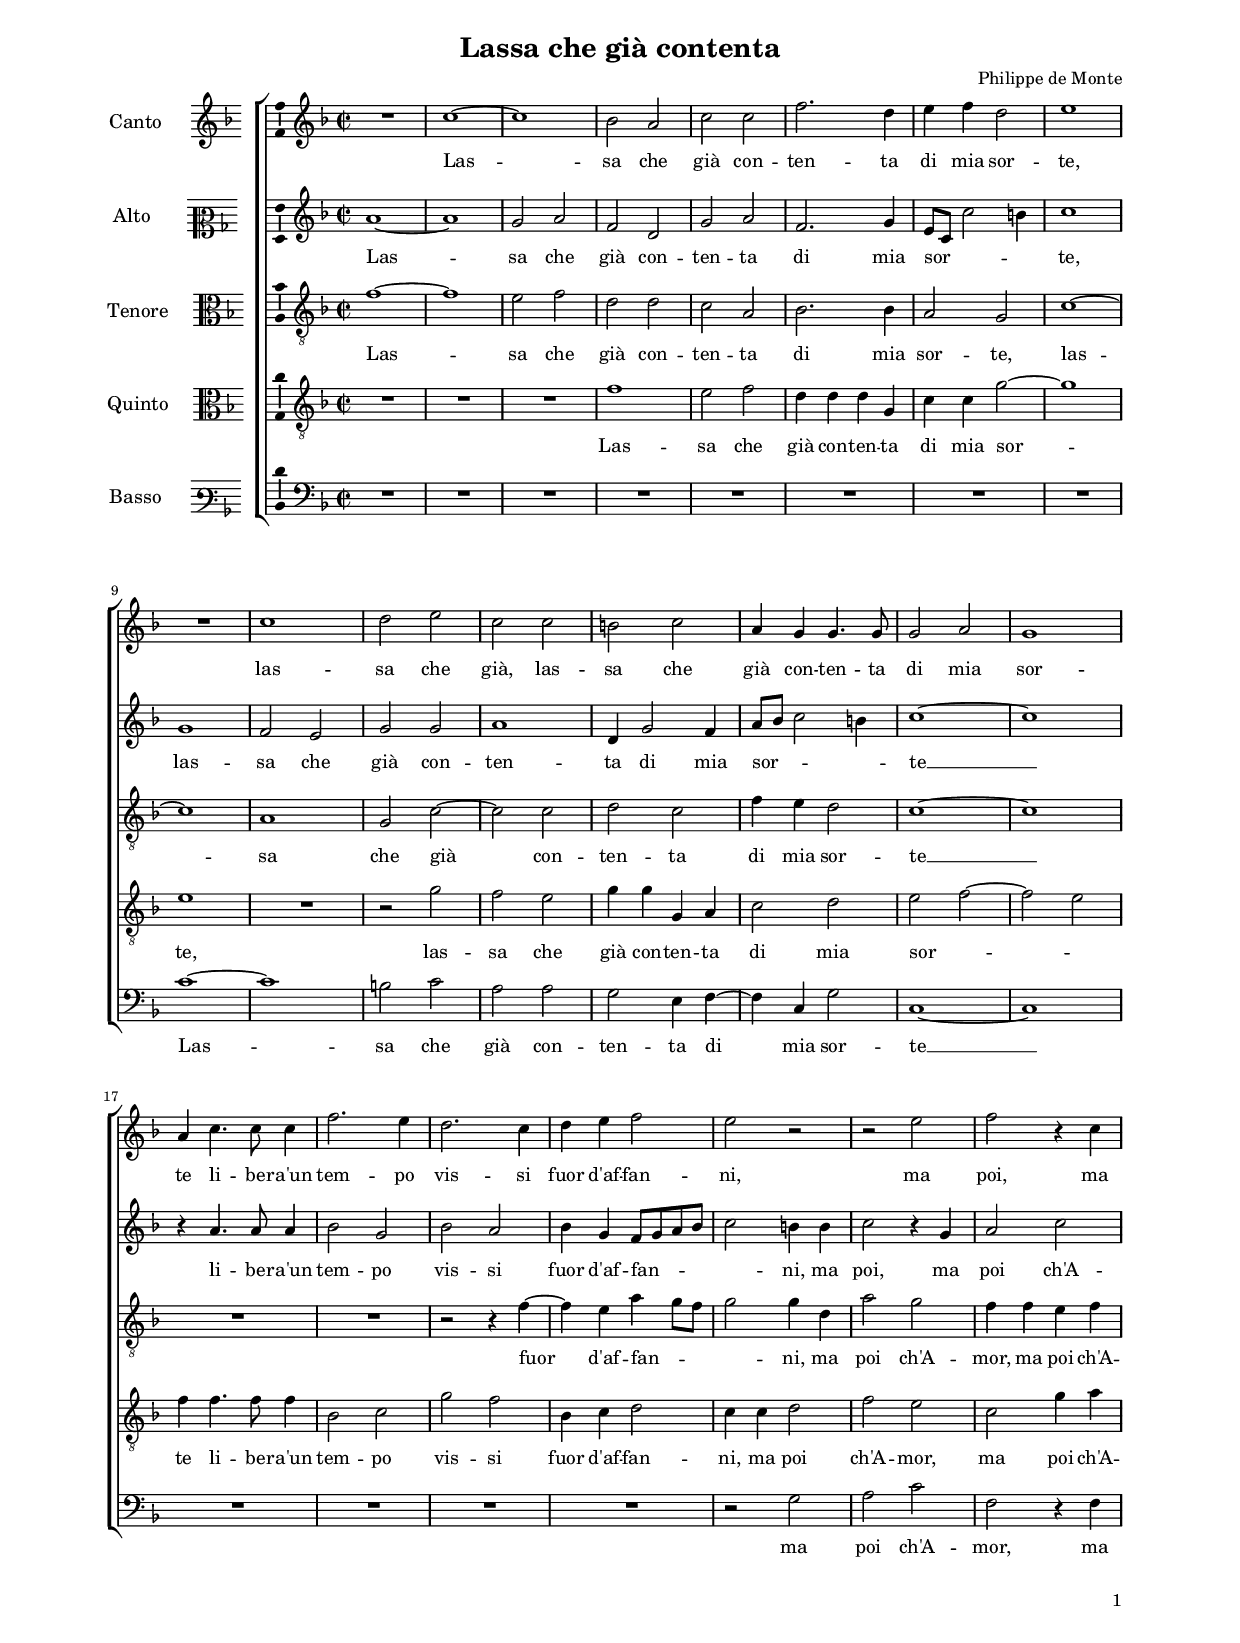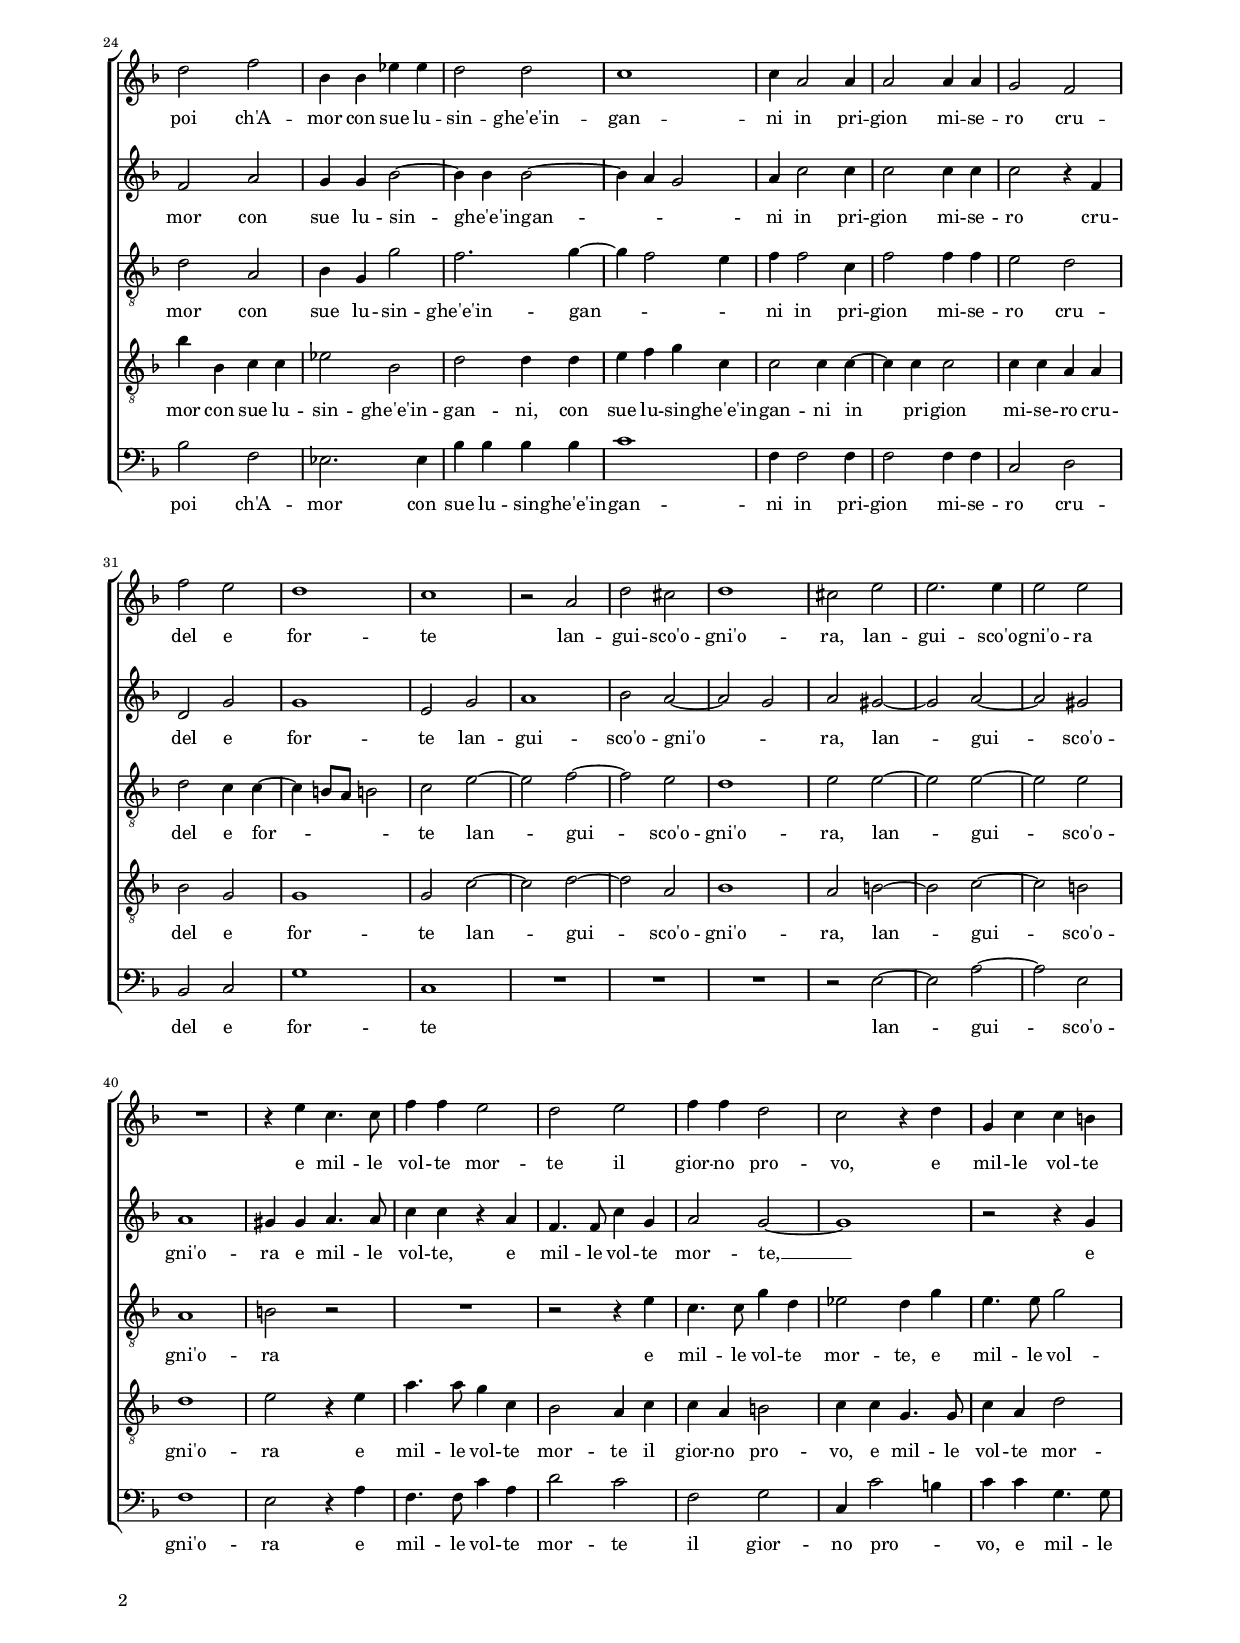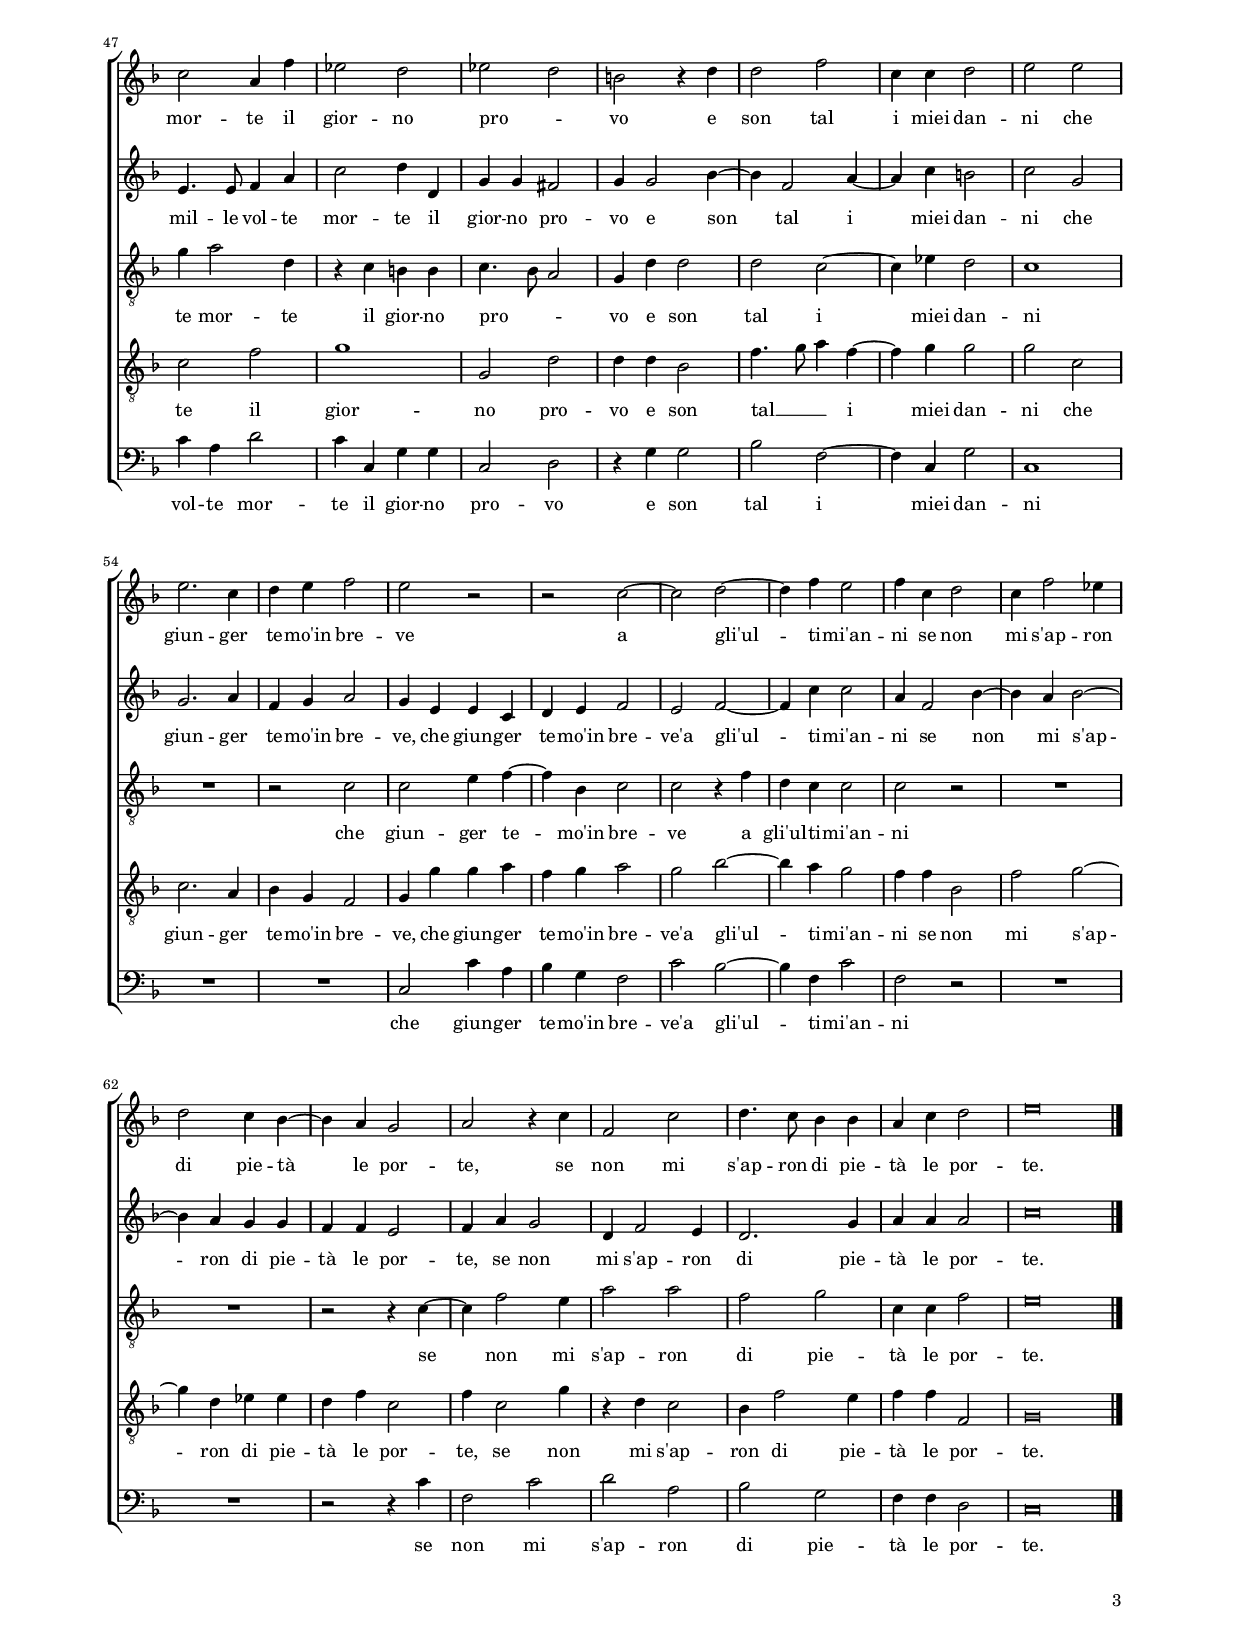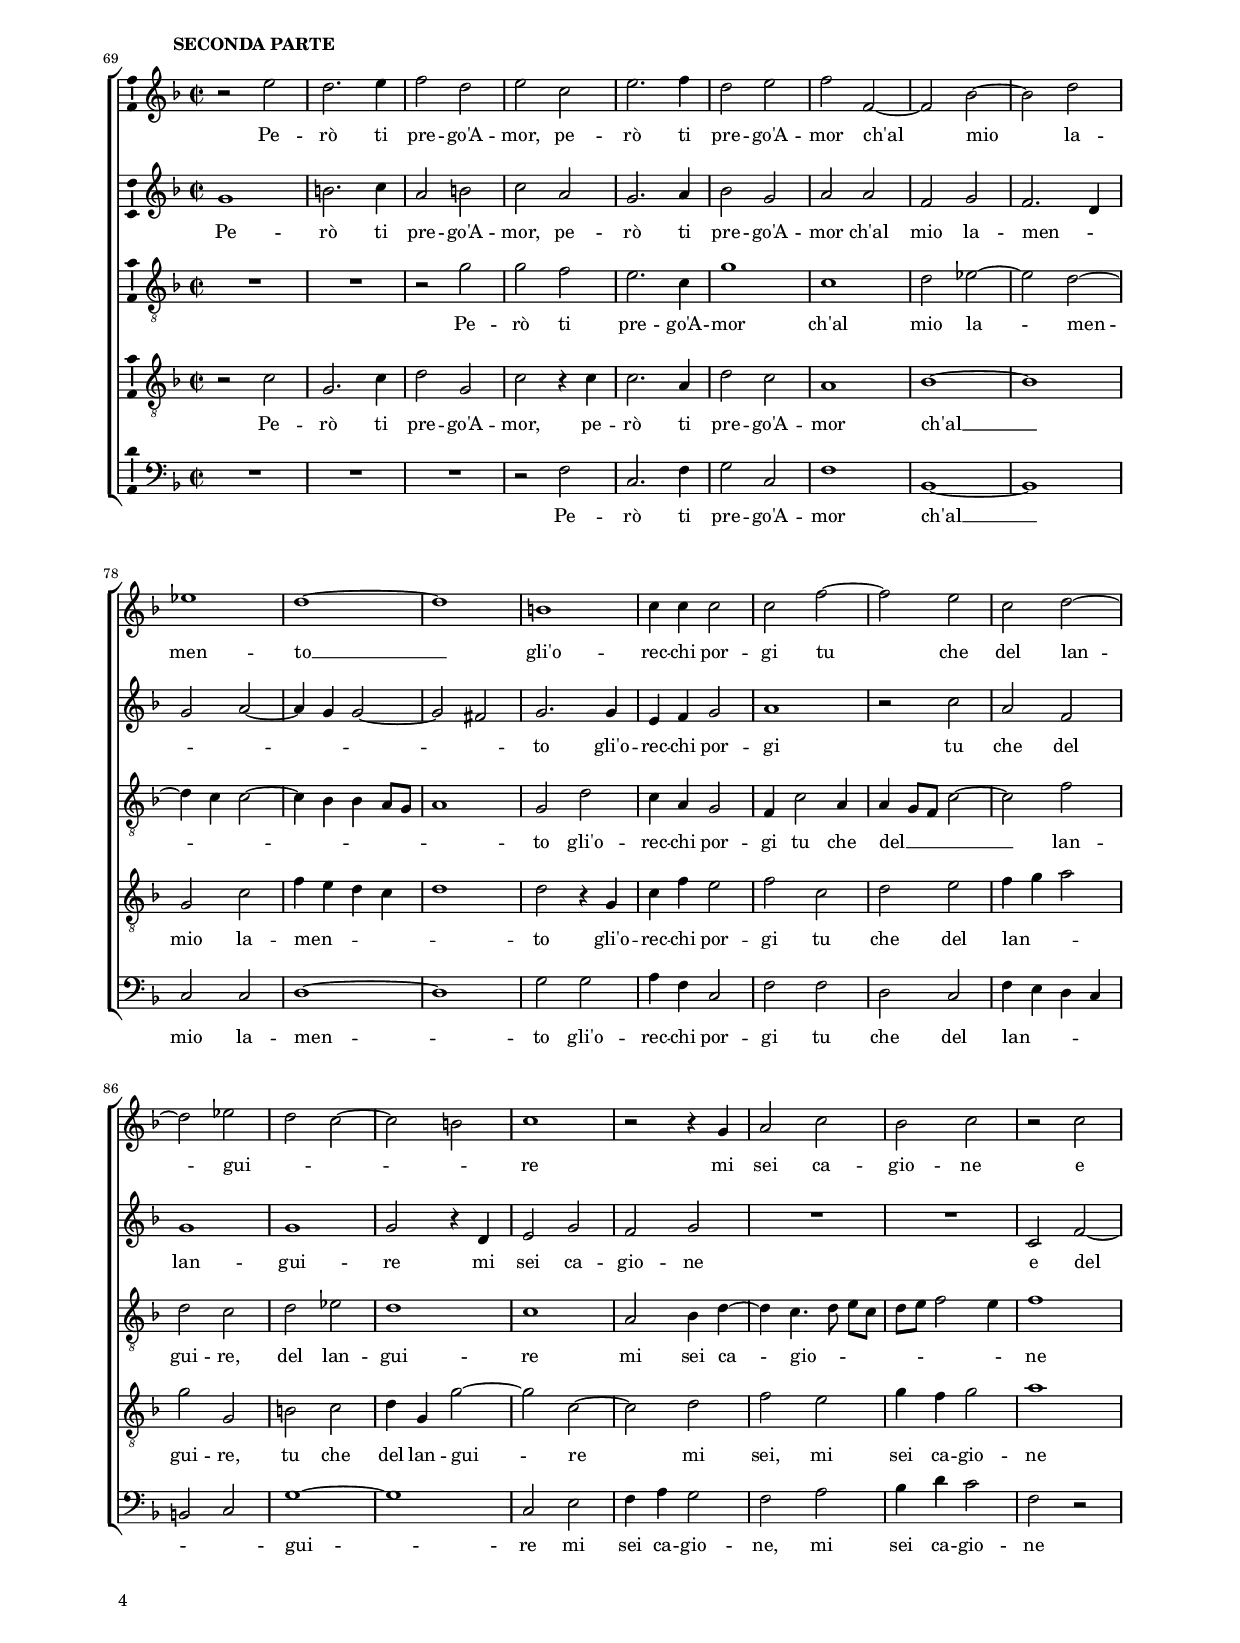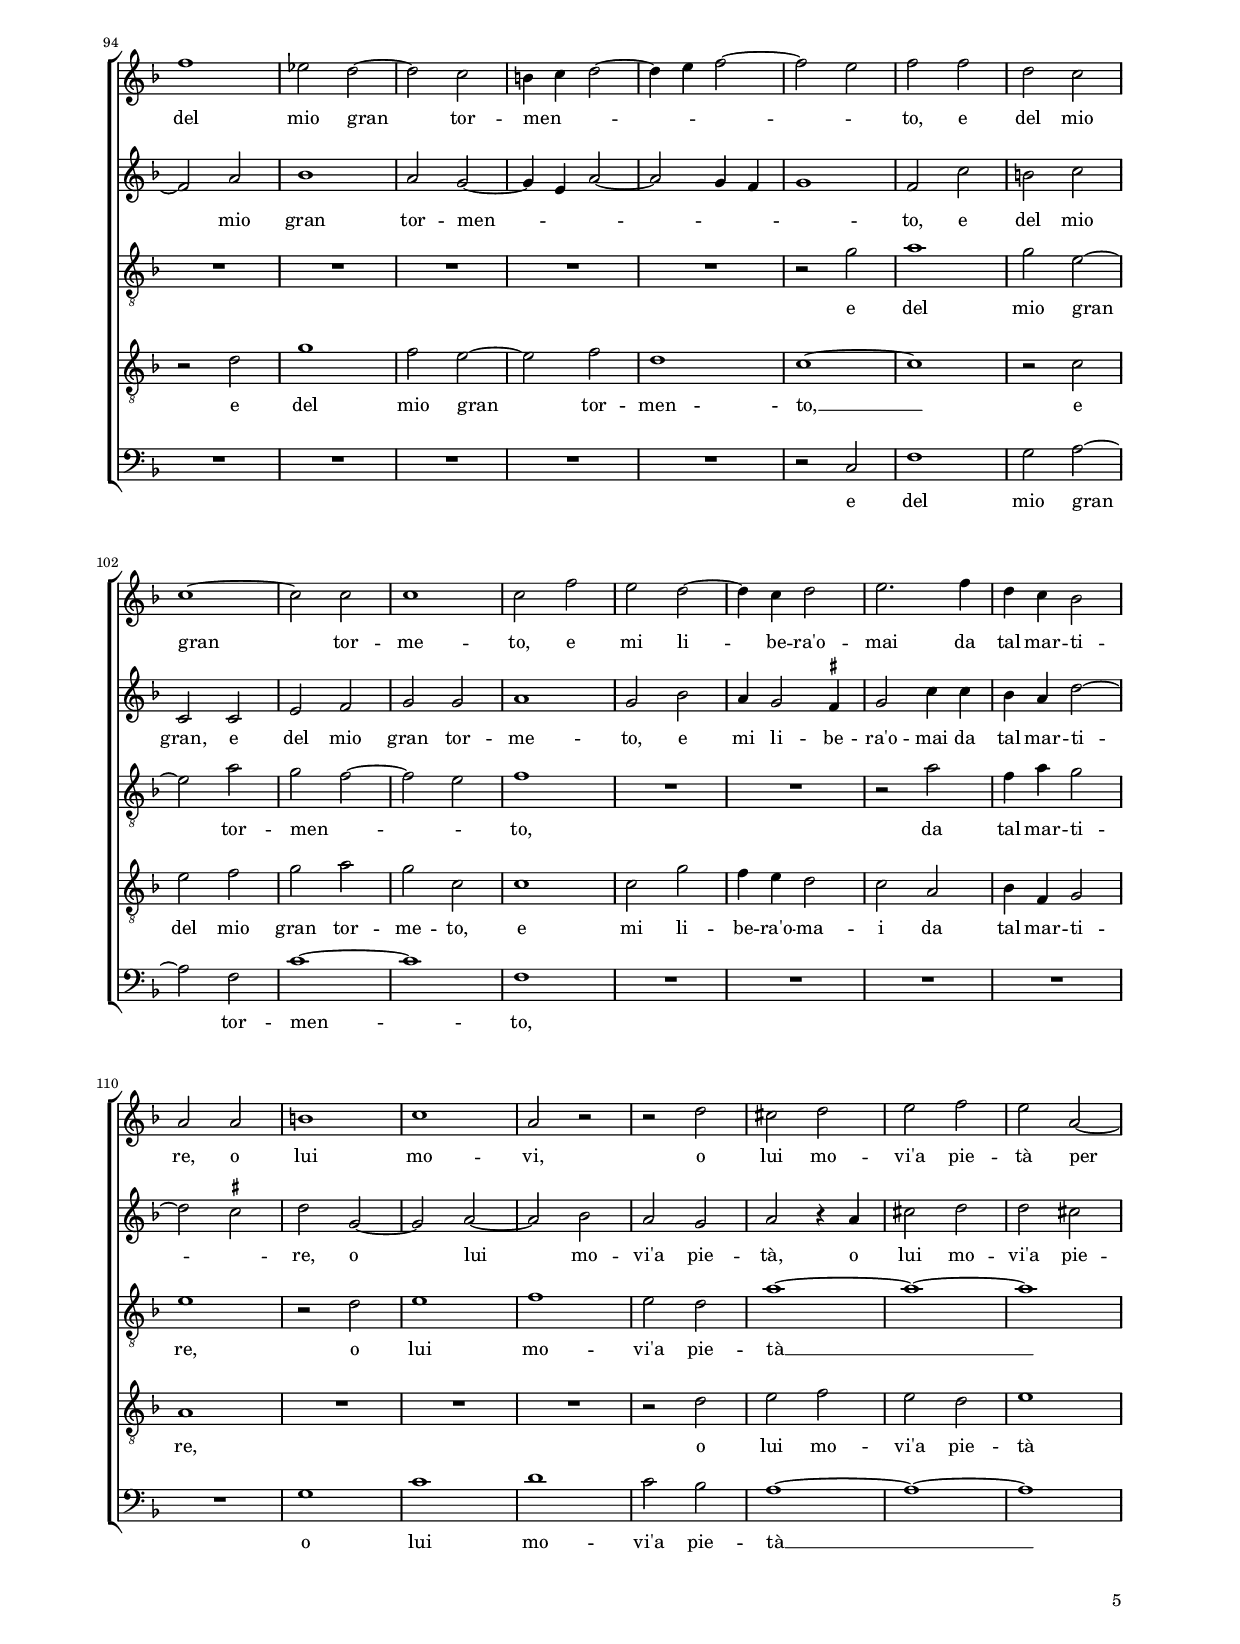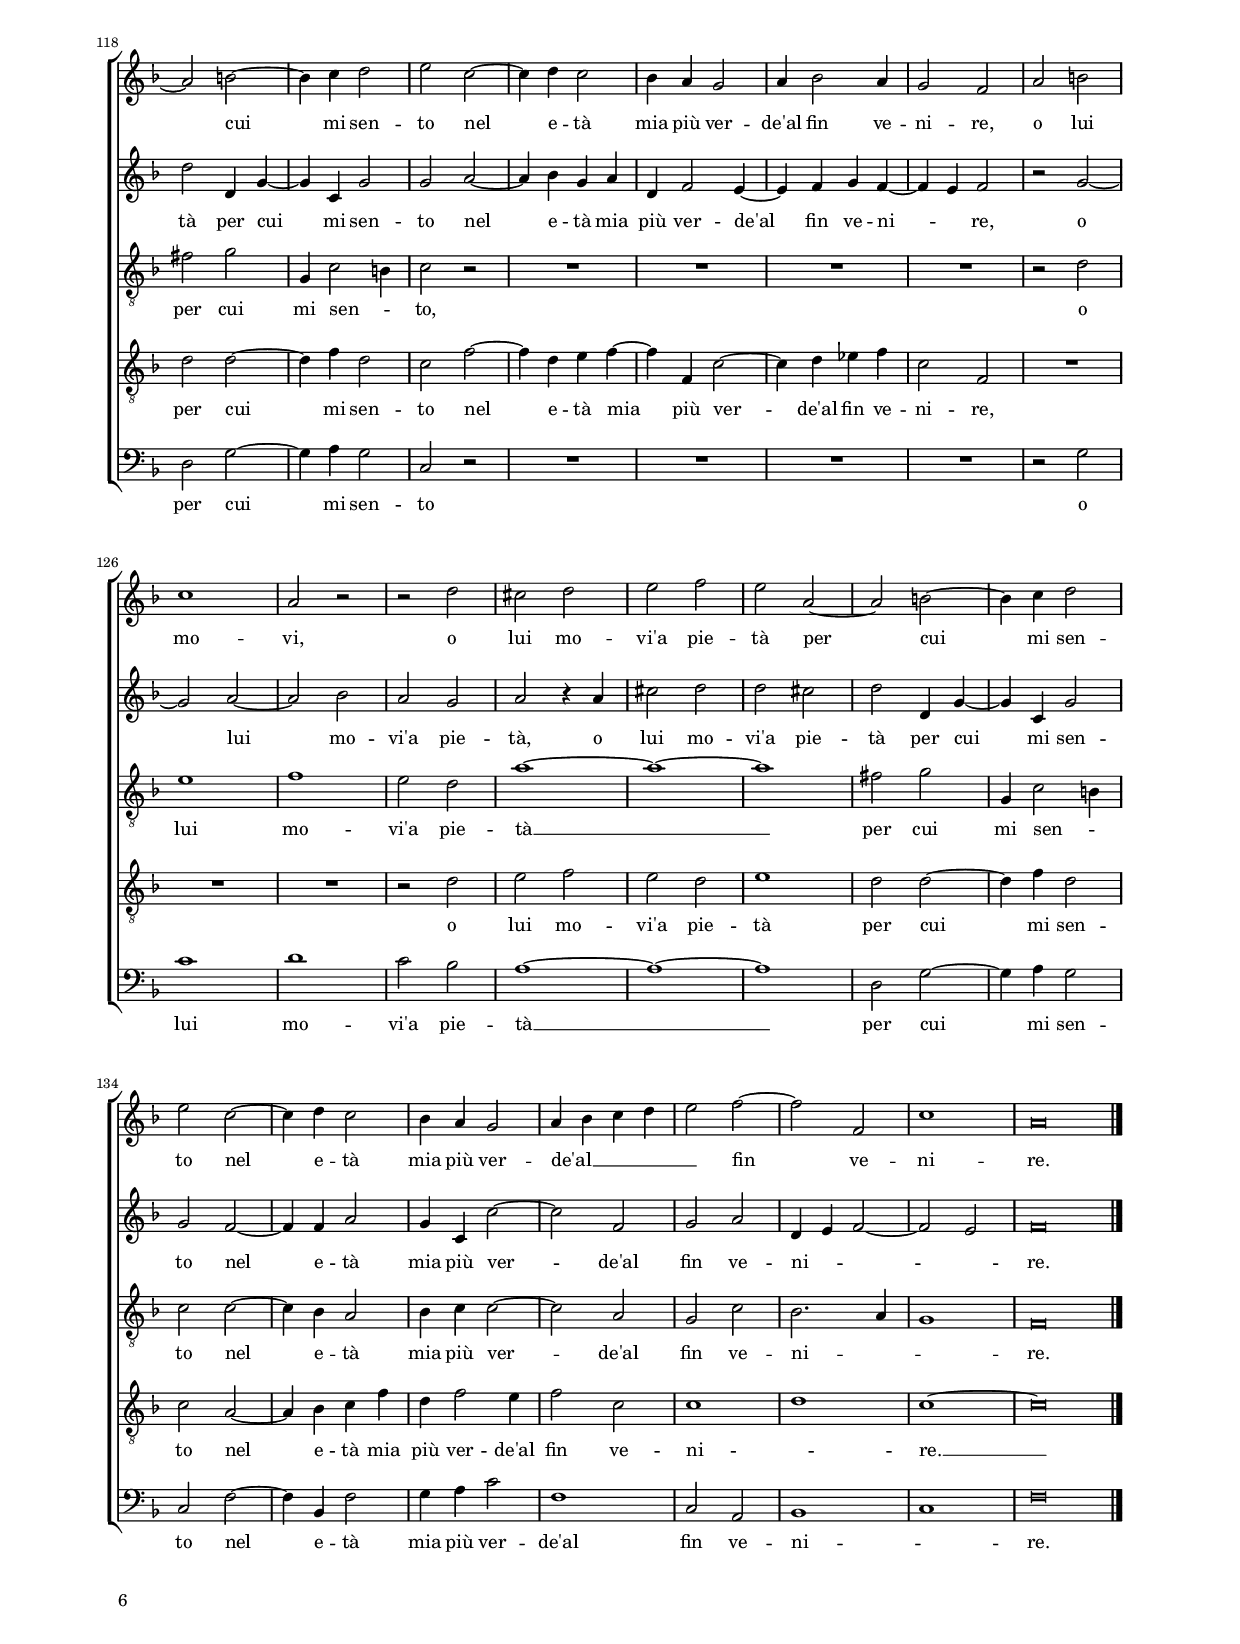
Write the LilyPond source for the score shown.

\header
{
	title="Lassa che già contenta"
	composer="Philippe de Monte"
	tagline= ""
}

\version "2.24.4"
\language deutsch
#(set-global-staff-size 15)
% #(set-default-paper-size "letter")
#(ly:set-option 'point-and-click #f)


	
	ficta = { \once \set suggestAccidentals = ##t }
	
	forget = #(define-music-function (music) (ly:music?) #{
		\accidentalStyle forget
		$music
		\accidentalStyle default
		#})
	
	ki = \autoBeamOff
	be = \autoBeamOn


\paper
	{
	top-margin = 1.8 \cm
	bottom-margin = 1.2 \cm
	left-margin = 2 \cm
	right-margin = 2 \cm
	ragged-bottom = ##f
	ragged-last-bottom = ##t
	print-page-number = ##f
	score-system-spacing = #'((basic-distance . 16) (minimum-distance . 14) (padding . 5) (strechability . 150))
	system-system-spacing = #'((basic-distance . 16) (minimum-distance . 14) (padding . 5) (strechability . 150))
	oddFooterMarkup=\markup   \fill-line { "" \fromproperty #'page:page-number-string }
	evenFooterMarkup=\markup  \fill-line { \fromproperty #'page:page-number-string "" }
	last-bottom-spacing = #'((basic-distance . 12) (minimum-distance . 7) (padding . 4))
	systems-per-page = 3
	page-count = 6
%	min-systems-per-page = 3
	}

global = {
	\key f \major
	\time 2/2
	\set Score.tempoHideNote = ##t
	\tempo 4 = 140
	\skip 1*67
	\set Score.measureLength = #(ly:make-moment 2/1)
	\skip 1*2 \bar "|."
	}


incipitcantus = \markup { \score {
	{
	\set Staff.instrumentName = \markup { \fontsize #1 "Canto" }
	\key f \major
	\clef violin
	s4 \bar ""
	}
	\layout  {
	raggedright = ##t
	indent = 1.8 \cm
	line-width = 2.5 \cm
	\context { \Staff \remove Time_signature_engraver }
	\override Staff.Clef.Y-extent = #'(0 . 0)
	}} \hspace #1 }


incipitaltus = \markup { \score {
	{
	\set Staff.instrumentName = \markup { \fontsize #1 "Alto" }
	\key f \major
	\clef mezzosoprano
	s4 \bar ""
	}
	\layout  {
	raggedright = ##t
	indent = 1.8 \cm
	line-width = 2.5 \cm
	\context { \Staff \remove Time_signature_engraver }
	\override Staff.Clef.Y-extent = #'(0 . 0)
	}} \hspace #1 }


incipittenor = \markup { \score {
	{
	\set Staff.instrumentName = \markup { \fontsize #1 "Tenore" }
	\key f \major
	\clef alto
	s4 \bar ""
	}
	\layout  {
	raggedright = ##t
	indent = 1.8 \cm
	line-width = 2.5 \cm
	\context { \Staff \remove Time_signature_engraver }
	\override Staff.Clef.Y-extent = #'(0 . 0)
	}} \hspace #1 }


incipitquintus = \markup { \score {
	{
	\set Staff.instrumentName = \markup { \fontsize #1 "Quinto" }
	\key f \major
	\clef alto
	s4 \bar ""
	}
	\layout  {
	raggedright = ##t
	indent = 1.8 \cm
	line-width = 2.5 \cm
	\context { \Staff \remove Time_signature_engraver }
	\override Staff.Clef.Y-extent = #'(0 . 0)
	}} \hspace #1 }


incipitbassus = \markup { \score {
	{
	\set Staff.instrumentName = \markup { \fontsize #1 "Basso" }
	\key f \major
	\clef varbaritone
	s4 \bar ""
	}
	\layout  {
	raggedright = ##t
	indent = 1.8 \cm
	line-width = 2.5 \cm
	\context { \Staff \remove Time_signature_engraver }
	\override Staff.Clef.Y-extent = #'(0 . 0)
	}} \hspace #1 }


cantus =  \relative c''
	{
	R1
	c1~
	c1
	b2 a
%5
	c2 c |
	f2. d4
	e4 f d2
	e1
	R1
%10
	c1 |
	d2 e
	c2 c
	h2 c
	a4 g g4. g8
%15
	g2 a |
	g1
	a4 c4. c8 c4
	f2. e4
	d2. c4
%20
	d4 e f2 |
	e2 r
	r2 e
	f2 r4 c
	d2 f
%25
	b,4 b es es |
	d2 d
	c1
	c4 a2 a4
	a2 a4 a
%30
	g2 f |
	f'2 e
	d1
	c1
	r2 a
%35
	d2 cis |
	d1
	cis2 e
	e2. e4
	e2 e
%40
	R1 |
	r4 e c4. c8
	f4 f e2
	d2 e
	f4 f d2
%45
	c2 r4 d |
	g,4 c c h
	c2 a4 f'
	es2 d
	es2 d
%50
	h2 r4 d |
	d2 f
	c4 c d2
	e2 e
	e2. c4
%55
	d4 e f2 |
	e2 r
	r2 c~
	c2 d~
	d4 f e2
%60
	f4 c d2 |
	c4 f2 es4
	d2 c4 b~
	b4 a g2
	a2 r4 c
%65
	f,2 c' |
	d4. c8 b4 b
	a4 c d2
	e\breve |
	}


altus =  \relative c'
	{
	a'1~
	a1
	g2 a
	f2 d
%5
	g2 a |
	f2. g4
	e8 c c'2 h4
	c1
	g1
%10
	f2 e |
	g2 g
	a1
	d,4 g2 f4
	a8 b c2 h4
%15
	c1~ |
	c1
	r4 a4. a8 a4
	b2 g
	b2 a
%20
	b4 g f8 g a b |
	c2 h4 h
	c2 r4 g
	a2 c
	f,2 a
%25
	g4 g b2~ |
	b4 b b2~
	b4 a g2
	a4 c2 c4
	c2 c4 c
%30
	c2 r4 f, |
	d2 g
	g1
	e2 g
	a1
%35
	b2 a~ |
	a2 g
	a2 gis~
	gis2 a~
	a2 gis
%40
	a1 |
	gis4 gis a4. a8
	c4 c r a
	f4. f8 c'4 g
	a2 g~
%45
	g1 |
	r2 r4 g
	e4. e8 f4 a
	c2 d4 d,
	g4 g fis2
%50
	g4 g2 b4~ |
	b4 f2 a4~
	a4 c h2
	c2 g
	g2. a4
%55
	f4 g a2 |
	g4 e e c
	d4 e f2
	e2 f~
	f4 c' c2
%60
	a4 f2 b4~ |
	b4 a b2~
	b4 a g g
	f4 f e2
	f4 a g2
%65
	d4 f2 e4 |
	d2. g4
	a4 a a2
	c\breve |
	}


tenor =  \relative c'
	{
	f1~
	f1
	e2 f
	d2 d
%5
	c2 a |
	b2. b4
	a2 g
	c1~
	c1
%10
	a1 |
	g2 c~
	c2 c
	d2 c
	f4 e d2
%15
	c1~ |
	c1
	R1
	R1
	r2 r4 f~
%20
	f4 e a g8 f |
	g2 g4 d
	a'2 g
	f4 f e f
	d2 a
%25
	b4 g g'2 |
	f2. g4~
	g4 f2 e4
	f4 f2 c4
	f2 f4 f
%30
	e2 d |
	d2 c4 c~
	c4 h8 a h!2
	c2 e~
	e2 f~
%35
	f2 e |
	d1
	e2 e~
	e2 e~
	e2 e
%40
	a,1 |
	h2 r
	R1
	r2 r4 e
	c4. c8 g'4 d
%45
	es2 d4 g |
	e4. e8 g2
	g4 a2 d,4
	r4 c h h
	c4. b8 a2
%50
	g4 d' d2 |
	d2 c~
	c4 es d2
	c1
	R1
%55
	r2 c |
	c2 e4 f~
	f4 b, c2
	c2 r4 f
	d4 c c2
%60
	c2 r |
	R1
	R1
	r2 r4 c~
	c4 f2 e4
%65
	a2 a |
	f2 g
	c,4 c f2
	e\breve |
	}


quintus  =  \relative c'
	{
	R1
	R1
	R1
	f1
%5
	e2 f |
	d4 d d g,
	c4 c g'2~
	g1
	e1
%10
	R1 |
	r2 g
	f2 e
	g4 g g, a
	c2 d
%15
	e2 f~ |
	f2 e
	f4 f4. f8 f4
	b,2 c
	g'2 f
%20
	b,4 c d2 |
	c4 c d2
	f2 e
	c2 g'4 a
	b4 b, c c
%25
	es2 b |
	d2 d4 d
	e4 f g c,
	c2 c4 c~
	c4 c c2
%30
	c4 c a a |
	b2 g
	g1
	g2 c~
	c2 d~
%35
	d2 a |
	b1
	a2 h~
	h2 c~
	c2 h
%40
	d1 |
	e2 r4 e
	a4. a8 g4 c,
	b2 a4 c
	c4 a h2
%45
	c4 c g4. g8 |
	c4 a d2
	c2 f
	g1
	g,2 d'
%50
	d4 d b2 |
	f'4. g8 a4 f~
	f4 g g2
	g2 c,
	c2. a4
%55
	b4 g f2 |
	g4 g' g a
	f4 g a2
	g2 b~
	b4 a g2
%60
	f4 f b,2 |
	f'2 g~
	g4 d es es
	d4 f c2
	f4 c2 g'4
%65
	r4 d c2 |
	b4 f'2 e4
	f4 f f,2
	g\breve |
	}


bassus  =  \relative c
	{
	R1
	R1
	R1
	R1
%5
	R1 |
	R1
	R1
	R1
	c'1~
%10
	c1 |
	h2 c
	a2 a
	g2 e4 f~
	f4 c g'2
%15
	c,1~ |
	c1
	R1
	R1
	R1
%20
	R1 |
	r2 g'
	a2 c
	f,2 r4 f
	b2 f
%25
	es2. es4 |
	b'4 b b b
	c1
	f,4 f2 f4
	f2 f4 f
%30
	c2 d |
	b2 c
	g'1
	c,1
	R1
%35
	R1 |
	R1
	r2 e~
	e2 a~
	a2 e
%40
	f1 |
	e2 r4 a
	f4. f8 c'4 a
	d2 c
	f,2 g
%45
	c,4 c'2 h4 |
	c4 c g4. g8
	c4 a d2
	c4 c, g' g
	c,2 d
%50
	r4 g g2 |
	b2 f~
	f4 c g'2
	c,1
	R1
%55
	R1 |
	c2 c'4 a
	b4 g f2
	c'2 b~
	b4 f c'2
%60
	f,2 r |
	R1
	R1
	r2 r4 c'
	f,2 c'
%65
	d2 a |
	b2 g
	f4 f d2
	c\breve |
	}


lyricscantus = \lyricmode {
	Las -- sa che già con -- ten -- ta di mia sor -- te,
	las -- sa che già,
	las -- sa che già con -- ten -- ta di mia sor -- te
	li -- be -- ra'un tem -- po vis -- si fuor d'af -- fan -- ni,
	ma poi,
	ma poi ch'A -- mor con sue lu -- sin -- ghe'e'in -- gan -- ni
	in pri -- gion mi -- se -- ro cru -- del e for -- te
	lan -- gui -- sco'o -- gni'o -- ra,
	lan -- gui -- sco'o -- gni'o -- ra
	e mil -- le vol -- te mor -- te il gior -- no pro -- vo,
	e mil -- le vol -- te mor -- te il gior -- no pro -- _ vo
	e son tal i miei dan -- ni
	che giun -- ger te -- mo'in bre -- ve a gli'ul -- ti -- mi'an -- ni
	se non mi s'ap -- ron di pie -- tà le por -- te,
	se non mi s'ap -- ron di pie -- tà le por -- te.
	}


lyricsaltus = \lyricmode {
	Las -- sa che già con -- ten -- ta di mia sor -- _ _ _ te,
	las -- sa che già con -- ten -- ta di mia sor -- _ _ _ te __
	li -- be -- ra'un tem -- po vis -- si fuor d'af -- fan -- _ _ _ _ ni,
	ma poi,
	ma poi ch'A -- mor con sue lu -- sin -- ghe'e'in -- gan -- _ _ ni
	in pri -- gion mi -- se -- ro cru -- del e for -- te
	lan -- gui -- sco'o -- gni'o -- _ ra,
	lan -- gui -- sco'o -- gni'o -- ra
	e mil -- le vol -- te,
	e mil -- le vol -- te mor -- te, __
	e mil -- le vol -- te mor -- te il gior -- no pro -- vo
	e son tal i miei dan -- ni
	che giun -- ger te -- mo'in bre -- ve,
	che giun -- ger te -- mo'in bre -- ve'a gli'ul -- ti -- mi'an -- ni
	se non mi s'ap -- ron di pie -- tà le por -- te,
	se non mi s'ap -- ron di pie -- tà le por -- te.
	}


lyricstenor = \lyricmode {
	Las -- sa che già con -- ten -- ta di mia sor -- te,
	las -- sa che già con -- ten -- ta di mia sor -- te __
	fuor d'af -- fan -- _ _ _ ni,
	ma poi ch'A -- mor,
	ma poi ch'A -- mor con sue lu -- sin -- ghe'e'in -- gan -- _ _ ni
	in pri -- gion mi -- se -- ro cru -- del e for -- _ _ _ te
	lan -- gui -- sco'o -- gni'o -- ra,
	lan -- gui -- sco'o -- gni'o -- ra
	e mil -- le vol -- te mor -- te,
	e mil -- le vol -- te mor -- te il gior -- no pro -- _ _ vo
	e son tal i miei dan -- ni
	che giun -- ger te -- mo'in bre -- ve a gli'ul -- ti -- mi'an -- ni
	se non mi s'ap -- ron di pie -- tà le por -- te.
	}


lyricsquintus = \lyricmode {
	Las -- sa che già con -- ten -- ta di mia sor -- te,
	las -- sa che già con -- ten -- ta di mia sor -- _ _ te
	li -- be -- ra'un tem -- po vis -- si fuor d'af -- fan -- ni,
	ma poi ch'A -- mor,
	ma poi ch'A -- mor con sue lu -- sin -- ghe'e'in -- gan -- ni,
	con sue lu -- sin -- ghe'e'in -- gan -- ni
	in pri -- gion mi -- se -- ro cru -- del e for -- te
	lan -- gui -- sco'o -- gni'o -- ra,
	lan -- gui -- sco'o -- gni'o -- ra
	e mil -- le vol -- te mor -- te il gior -- no pro -- vo,
	e mil -- le vol -- te mor -- te il gior -- no pro -- vo
	e son tal __ _ _ i miei dan -- ni
	che giun -- ger te -- mo'in bre -- ve,
	che giun -- ger te -- mo'in bre -- ve'a gli'ul -- ti -- mi'an -- ni
	se non mi s'ap -- ron di pie -- tà le por -- te,
	se non mi s'ap -- ron di pie -- tà le por -- te.
	}


lyricsbassus = \lyricmode {
	Las -- sa che già con -- ten -- ta di mia sor -- te __
	ma poi ch'A -- mor,
	ma poi ch'A -- mor con sue lu -- sin -- ghe'e'in -- gan -- ni
	in pri -- gion mi -- se -- ro cru -- del e for -- te
	lan -- gui -- sco'o -- gni'o -- ra
	e mil -- le vol -- te mor -- te il gior -- no pro -- _ vo,
	e mil -- le vol -- te mor -- te il gior -- no pro -- vo
	e son tal i miei dan -- ni
	che giun -- ger te -- mo'in bre -- ve'a gli'ul -- ti -- mi'an -- ni
	se non mi s'ap -- ron di pie -- tà le por -- te.
	}


\score
{  
	\transpose c c {
	\new ChoirStaff \with { \override StaffGrouper.staff-staff-spacing.basic-distance = #12 }
	<<

	\new Staff << \global
	\new Voice="v1" {
		\set Staff.instrumentName=\incipitcantus
		\set Staff.midiInstrument = "reed organ"
		\clef violin
		\cantus }
	\new Lyrics \lyricsto "v1" {\lyricscantus }
	>>


	\new Staff << \global
	\new Voice="v2" {
		\set Staff.instrumentName=\incipitaltus
		\set Staff.midiInstrument = "reed organ"
		\clef violin % "G_8"
		\altus}
	\new Lyrics \lyricsto "v2" {\lyricsaltus }
	>>


	\new Staff << \global
	\new Voice="v3" {
		\set Staff.instrumentName=\incipittenor
		\set Staff.midiInstrument = "reed organ"
		\clef "G_8"
		\tenor }
	\new Lyrics \lyricsto "v3" {\lyricstenor }
	>>


	\new Staff << \global
	\new Voice="v5" {
		\set Staff.instrumentName=\incipitquintus
		\set Staff.midiInstrument = "reed organ"
		\clef "G_8"
		\quintus}
	\new Lyrics \lyricsto "v5" {\lyricsquintus }
	>>


	\new Staff << \global
	\new Voice="v4" {
		\set Staff.instrumentName=\incipitbassus
		\set Staff.midiInstrument = "reed organ"
		\clef bass
		\bassus }
	\new Lyrics \lyricsto "v4" {\lyricsbassus}
	>>

	>>
	} % transpose

	\layout
	{
	indent = 2.5 \cm
	\context { \Lyrics \override VerticalAxisGroup.nonstaff-relatedstaff-spacing.padding = #1.4 }
%	\context { \Lyrics \override LyricText.font-size = #1 }
	\context { \Staff \consists Ambitus_engraver }
	\context { \Score \override BarNumber.padding = #2 }
	\context { \Voice \override NoteHead.style = #'baroque }
	}


\midi
	{
	}

}

%%%%%%%%%%%%%%%%%%%%  SECONDA PARTE %%%%%%%%%%%%%%%%%%%%


global = {
	\key f \major
	\time 2/2
	\set Score.tempoHideNote = ##t
	\tempo 4 = 140
	\set Score.currentBarNumber = #69
	\skip 1*72
	\set Score.measureLength = #(ly:make-moment 2/1)
	\skip 1*2 \bar "|."
	}


cantus =  \relative c''
	{
	r2 e
	d2. e4
	f2 d
	e2 c
%5
	e2. f4 |
	d2 e
	f2 f,~
	f2 b~
	b2 d
%10
	es1 |
	d1~
	d1
	h1
	c4 c c2
%15
	c2 f~ |
	f2 e
	c2 d~
	d2 es
	d2 c~
%20
	c2 h |
	c1
	r2 r4 g
	a2 c
	b2 c
%25
	r2 c |
	f1
	es2 d~
	d2 c
	h4 c d2~
%30
	d4 e f2~ |
	f2 e
	f2 f
	d2 c
	c1~
%35
	c2 c |
	c1
	c2 f
	e2 d~
	d4 c d2
%40
	e2. f4 |
	d4 c b2
	a2 a
	h1
	c1
%45
	a2 r |
	r2 d
	cis2 d
	e2 f
	e2 a,~
%50
	a2 h~ |
	h4 c d2
	e2 c~
	c4 d c2
	b4 a g2
%55
	a4 b2 a4 |
	g2 f
	a2 h
	c1
	a2 r
%60
	r2 d |
	cis2 d
	e2 f
	e2 a,~
	a2 h~
%65
	h4 c d2 |
	e2 c~
	c4 d c2
	b4 a g2
	a4 b c d
%70
	e2 f~ |
	f2 f,
	c'1
	a\breve |
	}


altus =  \relative c'
	{
	g'1
	h2. c4
	a2 h
	c2 a
%5
	g2. a4 |
	b2 g
	a2 a
	f2 g
	f2. d4
%10
	g2 a~ |
	a4 g g2~
	g2 fis
	g2. g4
	e4 f g2
%15
	a1 |
	r2 c
	a2 f
	g1
	g1
%20
	g2 r4 d |
	e2 g
	f2 g
	R1
	R1
%25
	c,2 f~ |
	f2 a
	b1
	a2 g~
	g4 e a2~
%30
	a2 g4 f |
	g1
	f2 c'
	h2 c
	c,2 c
%35
	e2 f |
	g2 g
	a1
	g2 b
	a4 g2 \ficta fis4
%40
	g2 c4 c |
	b4 a d2~
	d2 \ficta cis
	d2 g,~
	g2 a~
%45
	a2 b |
	a2 g
	a2 r4 a
	cis2 d
	d2 cis
%50
	d2 d,4 g~ |
	g4 c, g'2
	g2 a~
	a4 b g a
	d,4 f2 e4~
%55
	e4 f g f~ |
	f4 e f2
	r2 g~
	g2 a~
	a2 b
%60
	a2 g |
	a2 r4 a
	cis2 d
	d2 cis
	d2 d,4 g~
%65
	g4 c, g'2 |
	g2 f~
	f4 f a2
	g4 c, c'2~
	c2 f,
%70
	g2 a |
	d,4 e f2~
	f2 e
	f\breve |
	}


tenor =  \relative c'
	{
	R1
	R1
	r2 g'
	g2 f
%5
	e2. c4 |
	g'1
	c,1
	d2 es~
	es2 d~
%10
	d4 c c2~ |
	c4 b b a8 g
	a1
	g2 d'
	c4 a g2
%15
	f4 c'2 a4 |
	a4 g8 f c'2~
	c2 f
	d2 c
	d2 es
%20
	d1 |
	c1
	a2 b4 d~
	d4 c4. d8 e[ c]
	d8 e f2 e4
%25
	f1 |
	R1
	R1
	R1
	R1
%30
	R1 |
	r2 g
	a1
	g2 e~
	e2 a
%35
	g2 f~ |
	f2 e
	f1
	R1
	R1
%40
	r2 a |
	f4 a g2
	e1
	r2 d
	e1
%45
	f1 |
	e2 d
	a'1~
	a1~
	a1
%50
	fis2 g |
	g,4 c2 h4
	c2 r
	R1
	R1
%55
	R1 |
	R1
	r2 d
	e1
	f1
%60
	e2 d |
	a'1~
	a1~
	a1
	fis2 g
%65
	g,4 c2 h4 |
	c2 c~
	c4 b a2
	b4 c c2~
	c2 a
%70
	g2 c |
	b2. a4
	g1
	f\breve |
	}


quintus  =  \relative c'
	{
	r2 c
	g2. c4
	d2 g,
	c2 r4 c
%5
	c2. a4 |
	d2 c
	a1
	b1~
	b1
%10
	g2 c |
	f4 e d c
	d1
	d2 r4 g,
	c4 f e2
%15
	f2 c |
	d2 e
	f4 g a2
	g2 g,
	h2 c
%20
	d4 g, g'2~ |
	g2 c,~
	c2 d
	f2 e
	g4 f g2
%25
	a1 |
	r2 d,
	g1
	f2 e~
	e2 f
%30
	d1 |
	c1~
	c1
	r2 c
	e2 f
%35
	g2 a |
	g2 c,
	c1
	c2 g'
	f4 e d2
%40
	c2 a |
	b4 f g2
	a1
	R1
	R1
%45
	R1 |
	r2 d
	e2 f
	e2 d
	e1
%50
	d2 d~ |
	d4 f d2
	c2 f~
	f4 d e f~
	f4 f, c'2~
%55
	c4 d es f |
	c2 f,
	R1
	R1
	R1
%60
	r2 d' |
	e2 f
	e2 d
	e1
	d2 d~
%65
	d4 f d2 |
	c2 a~
	a4 b c f
	d4 f2 e4
	f2 c
%70
	c1 |
	d1
	c1~
	c\breve |
	}


bassus  =  \relative c
	{
	R1
	R1
	R1
	r2 f
%5
	c2. f4 |
	g2 c,
	f1
	b,1~
	b1
%10
	c2 c |
	d1~
	d1
	g2 g
	a4 f c2
%15
	f2 f |
	d2 c
	f4 e d c
	h2 c
	g'1~
%20
	g1 |
	c,2 e
	f4 a g2
	f2 a
	b4 d c2
%25
	f,2 r |
	R1
	R1
	R1
	R1
%30
	R1 |
	r2 c
	f1
	g2 a~
	a2 f
%35
	c'1~ |
	c1
	f,1
	R1
	R1
%40
	R1 |
	R1
	R1
	g1
	c1
%45
	d1 |
	c2 b
	a1~
	a1~
	a1
%50
	d,2 g~ |
	g4 a g2
	c,2 r
	R1
	R1
%55
	R1 |
	R1
	r2 g'
	c1
	d1
%60
	c2 b |
	a1~
	a1~
	a1
	d,2 g~
%65
	g4 a g2 |
	c,2 f~
	f4 b, f'2
	g4 a c2
	f,1
%70
	c2 a |
	b1
	c1
	f\breve |
	}


lyricscantus = \lyricmode {
	Pe -- rò ti pre -- go'A -- mor,
	pe -- rò ti pre -- go'A -- mor ch'al mio la -- men -- to __
	gli'o -- rec -- chi por -- gi tu che del lan -- gui -- _ _ _ re
	mi sei ca -- gio -- ne e del mio gran tor -- men -- _ _ _ _ _ to,
	e del mio gran tor -- me -- to,
	e mi li -- be -- ra'o -- mai da tal mar -- ti -- re,
	o lui mo -- vi,
	o lui mo -- vi'a pie -- tà per cui mi sen -- to
	nel e -- tà mia più ver -- de'al fin ve -- ni -- re,
	o lui mo -- vi,
	o lui mo -- vi'a pie -- tà per cui mi sen -- to
	nel e -- tà mia più ver -- de'al __ _ _ _ _ fin ve -- ni -- re.
	}


lyricsaltus = \lyricmode {
	Pe -- rò ti pre -- go'A -- mor,
	pe -- rò ti pre -- go'A -- mor ch'al mio la -- men -- _ _ _ _ _ _ to
	gli'o -- rec -- chi por -- gi tu che del lan -- gui -- re
	mi sei ca -- gio -- ne e del mio gran tor -- men -- _ _ _ _ _ to,
	e del mio gran,
	e del mio gran tor -- me -- to,
	e mi li -- be -- ra'o -- mai da tal mar -- ti -- _ re,
	o lui mo -- vi'a pie -- tà,
	o lui mo -- vi'a pie -- tà per cui mi sen -- to
	nel e -- tà mia più ver -- de'al fin ve -- ni -- _ re,
	o lui mo -- vi'a pie -- tà,
	o lui mo -- vi'a pie -- tà per cui mi sen -- to
	nel e -- tà mia più ver -- de'al fin ve -- ni -- _ _ _ re.
	}


lyricstenor = \lyricmode {
	Pe -- rò ti pre -- go'A -- mor ch'al mio la -- men -- _ _ _ _ _ _ _ to
	gli'o -- rec -- chi por -- gi tu che del __ _ _ _ lan -- gui -- re,
	del lan -- gui -- re
	mi sei ca -- gio -- _ _ _ _ _ _ _ ne e del mio gran tor -- men -- _ _ to,
	da tal mar -- ti -- re,
	o lui mo -- vi'a pie -- tà __ per cui mi sen -- _ to,
	o lui mo -- vi'a pie -- tà __ per cui mi sen -- _ to
	nel e -- tà mia più ver -- de'al fin ve -- ni -- _ _ re.
	}


lyricsquintus = \lyricmode {
	Pe -- rò ti pre -- go'A -- mor,
	pe -- rò ti pre -- go'A -- mor ch'al __ mio la -- men -- _ _ _ _ to
	gli'o -- rec -- chi por -- gi tu che del lan -- _ _ gui -- re,
	tu che del lan -- gui -- re
	mi sei,
	mi sei ca -- gio -- ne e del mio gran tor -- men -- to, __
	e del mio gran tor -- me -- to,
	e mi li -- be -- ra'o -- ma -- i da tal mar -- ti -- re,
	o lui mo -- vi'a pie -- tà per cui mi sen -- to
	nel e -- tà mia più ver -- de'al fin ve -- ni -- re,
	o lui mo -- vi'a pie -- tà per cui mi sen -- to
	nel e -- tà mia più ver -- de'al fin ve -- ni -- _ re. __
	}


lyricsbassus = \lyricmode {
	Pe -- rò ti pre -- go'A -- mor ch'al __ mio la -- men -- to
	gli'o -- rec -- chi por -- gi tu che del lan -- _ _ _ _ _ gui -- re
	mi sei ca -- gio -- ne,
	mi sei ca -- gio -- ne e del mio gran tor -- men -- to,
	o lui mo -- vi'a pie -- tà __ per cui mi sen -- to
	o lui mo -- vi'a pie -- tà __ per cui mi sen -- to
	nel e -- tà mia più ver -- de'al fin ve -- ni -- _ re.
	}


\score
	{  
	\transpose c c {
	\new ChoirStaff \with { \override StaffGrouper.staff-staff-spacing.basic-distance = #12 }
	<<

	\new Staff <<\global
	\new Voice="v1" {
	  %\set Staff.instrumentName=Cantus
	  %\set Staff.instrumentName=\incipitcantus
		\set Staff.midiInstrument = "reed organ"
		\clef violin
		\cantus }
	\new Lyrics \lyricsto "v1" {\lyricscantus }
	>>


	\new Staff << \global
	\new Voice="v2" {
	  %\set Staff.instrumentName=Altus
	  %\set Staff.instrumentName=\incipitaltus
		\set Staff.midiInstrument = "reed organ"
		\clef violin % "G_8"
		\altus}
	\new Lyrics \lyricsto "v2" {\lyricsaltus }
	>>


	\new Staff <<\global
	\new Voice="v3" {
	  %\set Staff.instrumentName=Tenor
	  %\set Staff.instrumentName=\incipittenor
		\set Staff.midiInstrument = "reed organ"
		\clef "G_8"
		\tenor }
	\new Lyrics \lyricsto "v3" {\lyricstenor }
	>>


	\new Staff << \global
	\new Voice="v5" {
	  %\set Staff.instrumentName=Quintus
	  %\set Staff.instrumentName=\incipitquintus
		\set Staff.midiInstrument = "reed organ"
		\clef "G_8"
		\quintus}
	\new Lyrics \lyricsto "v5" {\lyricsquintus }
	>>


	\new Staff <<\global
	\new Voice="v4" {
	  %\set Staff.instrumentName=Bassus
	  %\set Staff.instrumentName=\incipitbassus
		\set Staff.midiInstrument = "reed organ"
		\clef bass
		\bassus }
	\new Lyrics \lyricsto "v4" {\lyricsbassus}
	>>

	>>
	} % transpose

	\layout
	{
	indent = 0 \cm
	\context { \Lyrics \override VerticalAxisGroup.nonstaff-relatedstaff-spacing.padding = #1.4 }
%	\context { \Lyrics \override LyricText.font-size = #1 }
	\context { \Staff \consists Ambitus_engraver }
	\context { \Score \override BarNumber.padding = #2 }
	\context { \Voice \override NoteHead.style = #'baroque }
	}

	\header { piece = \markup { \raise #2 \hspace #7 \bold "SECONDA PARTE"} }

\midi
	{
	}
	
	}

% EOF
